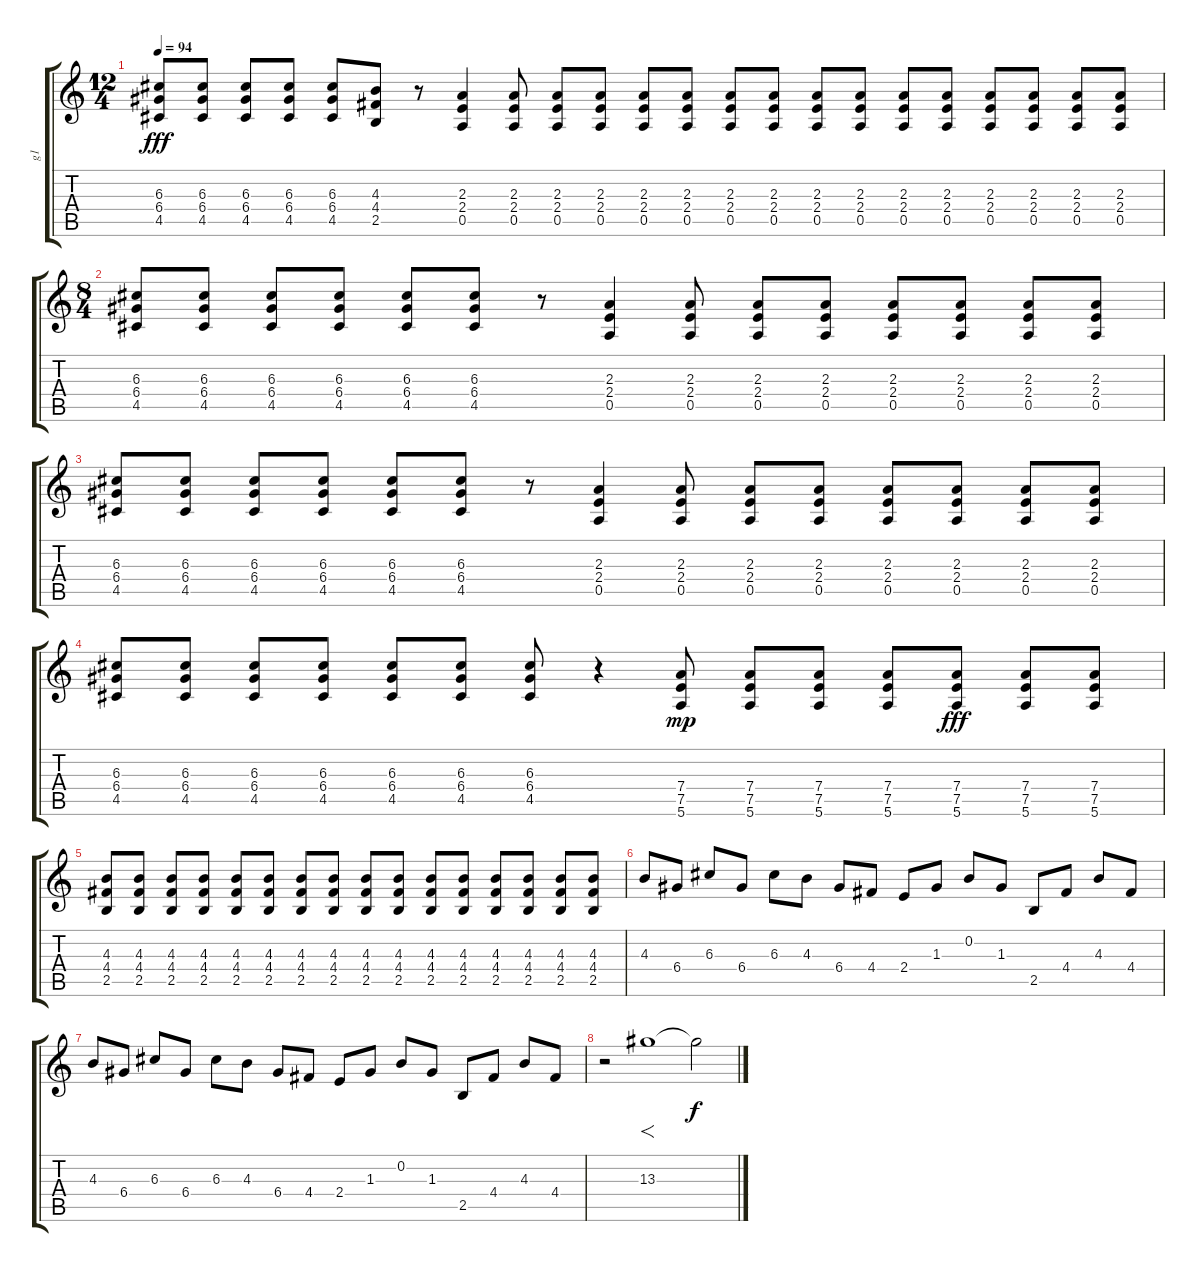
\track ("g1" "g1") {instrument electricguitarclean}
\staff {score tabs}
\tuning (E4 B3 G3 D3 A2 E2) {hide}
\ts (12 4)
\tempo 94
\clef g2
\ks c
(6.3 6.4 4.5).8{dy fff volume 13 instrument distortionguitar} (6.3 6.4 4.5).8 (6.3 6.4 4.5).8 (6.3 6.4 4.5).8 (6.3 6.4 4.5).8 (4.3 4.4 2.5).8 r.8 (2.3 2.4 0.5).4 (2.3 2.4 0.5).8 (2.3 2.4 0.5).8 (2.3 2.4 0.5).8 (2.3 2.4 0.5).8 (2.3 2.4 0.5).8 (2.3 2.4 0.5).8 (2.3 2.4 0.5).8 (2.3 2.4 0.5).8 (2.3 2.4 0.5).8 (2.3 2.4 0.5).8 (2.3 2.4 0.5).8 (2.3 2.4 0.5).8 (2.3 2.4 0.5).8 (2.3 2.4 0.5).8 (2.3 2.4 0.5).8 |
\ts (8 4)
(6.3 6.4 4.5).8 (6.3 6.4 4.5).8 (6.3 6.4 4.5).8 (6.3 6.4 4.5).8 (6.3 6.4 4.5).8 (6.3 6.4 4.5).8 r.8 (2.3 2.4 0.5).4 (2.3 2.4 0.5).8 (2.3 2.4 0.5).8 (2.3 2.4 0.5).8 (2.3 2.4 0.5).8 (2.3 2.4 0.5).8 (2.3 2.4 0.5).8 (2.3 2.4 0.5).8 |
(6.3 6.4 4.5).8 (6.3 6.4 4.5).8 (6.3 6.4 4.5).8 (6.3 6.4 4.5).8 (6.3 6.4 4.5).8 (6.3 6.4 4.5).8 r.8 (2.3 2.4 0.5).4 (2.3 2.4 0.5).8 (2.3 2.4 0.5).8 (2.3 2.4 0.5).8 (2.3 2.4 0.5).8 (2.3 2.4 0.5).8 (2.3 2.4 0.5).8 (2.3 2.4 0.5).8 |
(6.3 6.4 4.5).8 (6.3 6.4 4.5).8 (6.3 6.4 4.5).8 (6.3 6.4 4.5).8 (6.3 6.4 4.5).8 (6.3 6.4 4.5).8 (6.3 6.4 4.5).8 r.4 (7.4 7.5 5.6).8{dy mp} (7.4 7.5 5.6).8 (7.4 7.5 5.6).8 (7.4 7.5 5.6).8 (7.4 7.5 5.6).8{dy fff} (7.4 7.5 5.6).8 (7.4 7.5 5.6).8 |
(4.3 4.4 2.5).8 (4.3 4.4 2.5).8 (4.3 4.4 2.5).8 (4.3 4.4 2.5).8 (4.3 4.4 2.5).8 (4.3 4.4 2.5).8 (4.3 4.4 2.5).8 (4.3 4.4 2.5).8 (4.3 4.4 2.5).8 (4.3 4.4 2.5).8 (4.3 4.4 2.5).8 (4.3 4.4 2.5).8 (4.3 4.4 2.5).8 (4.3 4.4 2.5).8 (4.3 4.4 2.5).8 (4.3 4.4 2.5).8 |
4.3.8{volume 13 instrument electricguitarclean} 6.4.8 6.3.8 6.4.8 6.3.8 4.3.8 6.4.8 4.4.8 2.4.8 1.3.8 0.2.8 1.3.8 2.5.8 4.4.8 4.3.8 4.4.8 |
4.3.8 6.4.8 6.3.8 6.4.8 6.3.8 4.3.8 6.4.8 4.4.8 2.4.8 1.3.8 0.2.8 1.3.8 2.5.8 4.4.8 4.3.8 4.4.8 |
r.2 13.3.1{f instrument overdrivenguitar} 13.3{t}.2{dy f}
